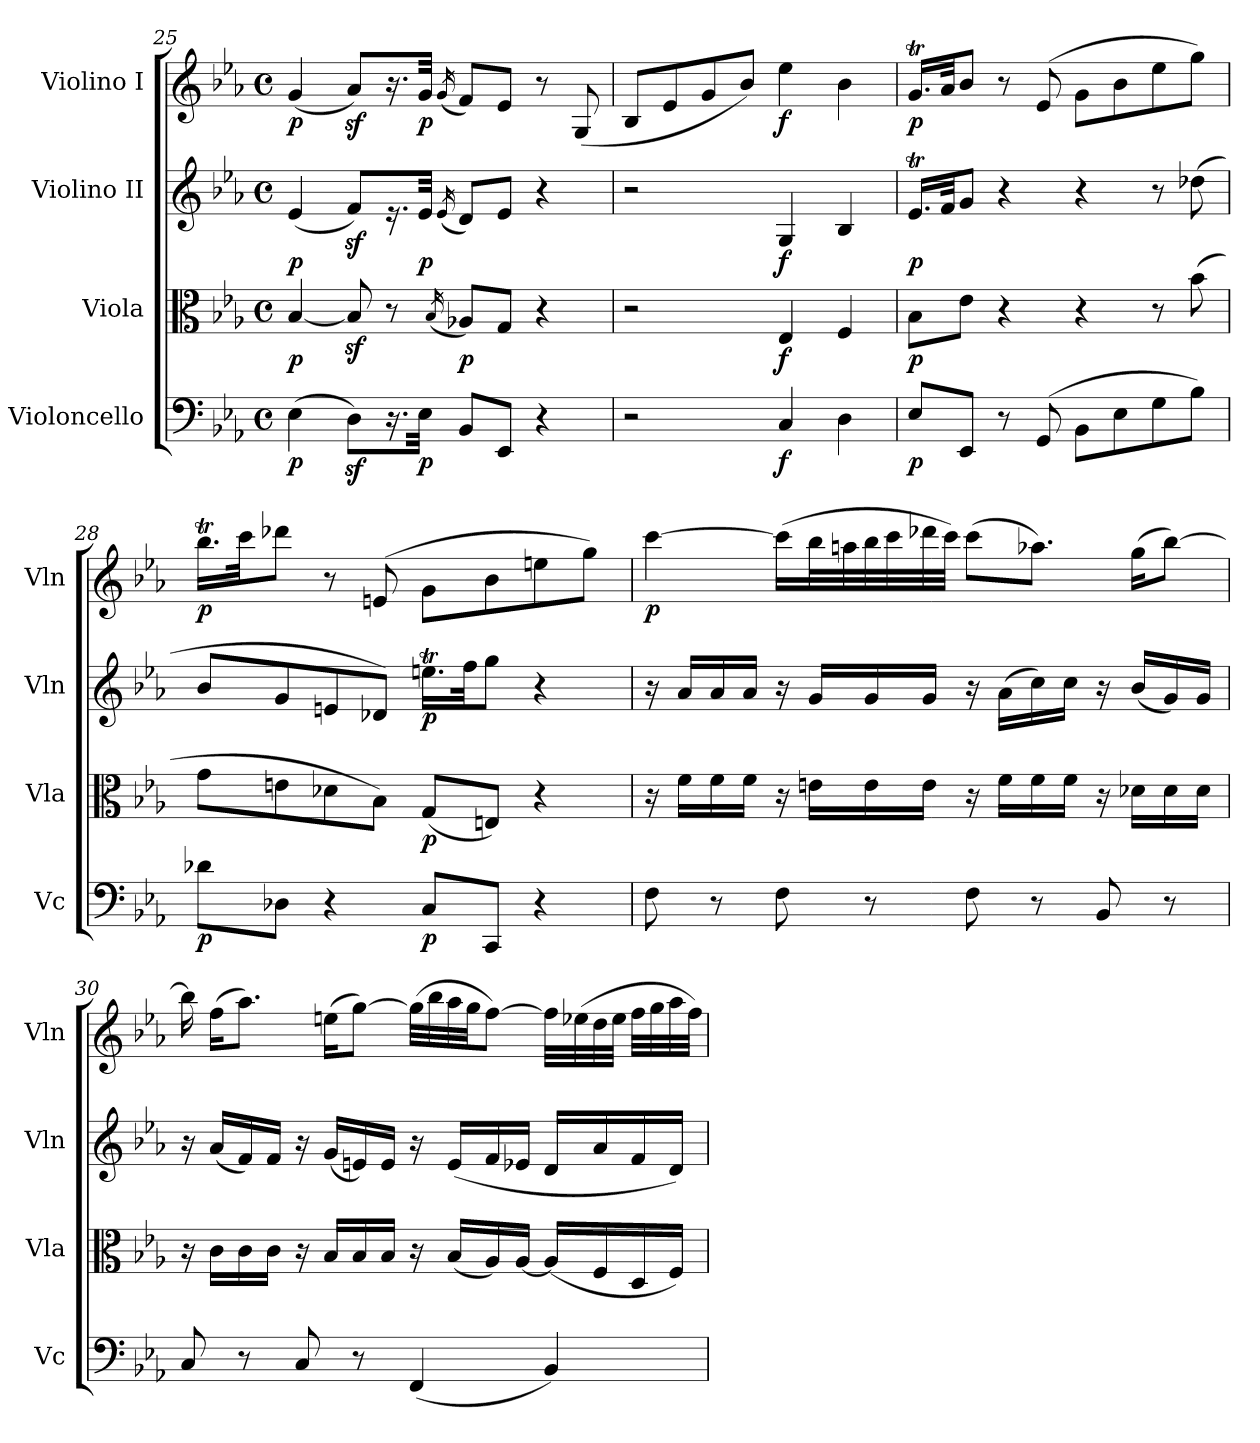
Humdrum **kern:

**kern	**dynam	**kern	**dynam	**kern	**dynam	**kern	**dynam
*part4	*part4	*part3	*part3	*part2	*part2	*part1	*part1
*staff4	*staff4	*staff3	*staff3	*staff2	*staff2	*staff1	*staff1
*I"Violoncello	*	*I"Viola	*	*I"Violino II	*	*I"Violino I	*
*I'Vc	*	*I'Vla	*	*I'Vln	*	*I'Vln	*
!!LO:LB:g=z
*clefF4	*	*clefC3	*	*clefG2	*	*clefG2	*
*k[b-e-a-]	*	*k[b-e-a-]	*	*k[b-e-a-]	*	*k[b-e-a-]	*
*E-:	*	*E-:	*	*E-:	*	*E-:	*
*M4/4	*	*M4/4	*	*M4/4	*	*M4/4	*
*met(c)	*	*met(c)	*	*met(c)	*	*met(c)	*
=25	=25	=25	=25	=25	=25	=25	=25
(4E-	p	[4B-	p	(4e-	p	(4g	p
8Dz\L)	.	8B-z]	.	8fzL)	.	8a-zL)	.
16.r	.	8r	.	16.r	.	16.r	.
32E-\Jkk	p	.	.	32e-Jkk	p	32gJkk	p
.	.	(<16qB-/	.	(<16qe-/	.	(<16qg/	.
8BB-L	.	8A-XL)	p	8dL)	.	8fL)	.
8EE-J	.	8GJ	.	8e-J	.	8e-J	.
4r	.	4r	.	4r	.	8r	.
.	.	.	.	.	.	(8G	.
=26	=26	=26	=26	=26	=26	=26	=26
2r	.	2r	.	2r	.	8B-L	cresc.
.	.	.	.	.	.	8e-	.
.	.	.	.	.	.	8g	.
.	.	.	.	.	.	8b-J)	.
4C	f	4E-	f	4G	f	4ee-	f
4D	.	4F	.	4B-	.	4b-	.
=27	=27	=27	=27	=27	=27	=27	=27
8E-L	p	8B-L	p	16.e-TLL	p	16.gtLL	p
.	.	.	.	32fJk	.	32a-Jk	.
8EE-J	.	8e-J	.	8gJ	.	8b-J	.
8r	.	4r	.	4r	.	8r	.
(8GG	.	.	.	.	.	(8e-	.
8BB-L	cresc.	4r	.	4r	.	8gL	cresc.
8E-	.	.	.	.	.	8b-	.
8G	.	8r	.	8r	.	8ee-	.
8B-J)	.	(8b-	.	(8dd-X	.	8ggJ)	.
=28	=28	=28	=28	=28	=28	=28	=28
8d-XL	p	8gL	cresc.	8b-L	cresc.	16.bb-TLL	p
.	.	.	.	.	.	32cccJk	.
8D-XJ	.	8en	.	8g	.	8ddd-XJ	.
4r	.	8d-X	.	8en	.	8r	.
.	.	8B-J)	.	8d-XJ)	.	(8en	.
8CL	p	(8GL	p	16.eentLL	p	8gL	cresc.
.	.	.	.	32ffJk	.	.	.
8CCJ	.	8EnJ)	.	8ggJ	.	8b-	.
4r	.	4r	.	4r	.	8een	.
.	.	.	.	.	.	8ggJ)	.
!!LO:LB:g=z
=29	=29	=29	=29	=29	=29	=29	=29
8F	.	16r	.	16r	.	[4ccc	p
.	.	16fLL	.	16a-LL	.	.	.
8r	.	16f	.	16a-	.	.	.
.	.	16fJJ	.	16a-JJ	.	.	.
8F	.	16r	.	16r	.	(16cccLL]	.
.	.	16enLL	.	16gLL	.	32bb-L	.
.	.	.	.	.	.	32aan	.
8r	.	16e	.	16g	.	32bb-	.
.	.	.	.	.	.	32ccc	.
.	.	16eJJ	.	16gJJ	.	32ddd-X	.
.	.	.	.	.	.	32cccJJJ)	.
8F	.	16r	.	16r	.	(8cccL	.
.	.	16fLL	.	(16a-LL	.	.	.
8r	.	16f	.	16cc)	.	8.aa-XJ)	.
.	.	16fJJ	.	16ccJJ	.	.	.
8BB-	.	16r	.	16r	.	.	.
.	.	16d-XLL	.	(16b-LL	.	(16ggKL	.
8r	.	16d-	.	16g)	.	[8bb-J)	.
.	.	16d-JJ	.	16gJJ	.	.	.
=30	=30	=30	=30	=30	=30	=30	=30
8C	.	16r	.	16r	.	16bb-]	.
.	.	16cLL	.	(16a-LL	.	(16ffKL	.
8r	.	16c	.	16f)	.	8.aa-J)	.
.	.	16cJJ	.	16fJJ	.	.	.
8C	.	16r	.	16r	.	.	.
.	.	16B-LL	.	(16gLL	.	(16eenKL	.
8r	.	16B-	.	16en)	.	[8ggJ)	.
.	.	16B-JJ	.	16eJJ	.	.	.
(4FF	cresc.	16r	.	16r	.	(32ggLLL]	.
.	.	.	.	.	.	32bb-	.
.	.	(16B-LL	cresc.	(16eLL	cresc.	32aa-	.
.	.	.	.	.	.	32ggJJ	.
.	.	16A-)	.	16f	.	[8ffJ)	cresc.
.	.	[16A-JJ	.	16e-XJJ	.	.	.
4BB-)	.	(16A-LL]	.	16dLL	.	32ffLLL]	.
.	.	.	.	.	.	(32ee-X	.
.	.	16F	.	16a-	.	32dd	.
.	.	.	.	.	.	32ee-JJJ	.
.	.	16D	.	16f	.	32ffLLL	.
.	.	.	.	.	.	32gg	.
.	.	16FJJ)	.	16dJJ)	.	32aa-	.
.	.	.	.	.	.	32ffJJJ)	.
=	=	=	=	=	=	=	=
*-	*-	*-	*-	*-	*-	*-	*-
